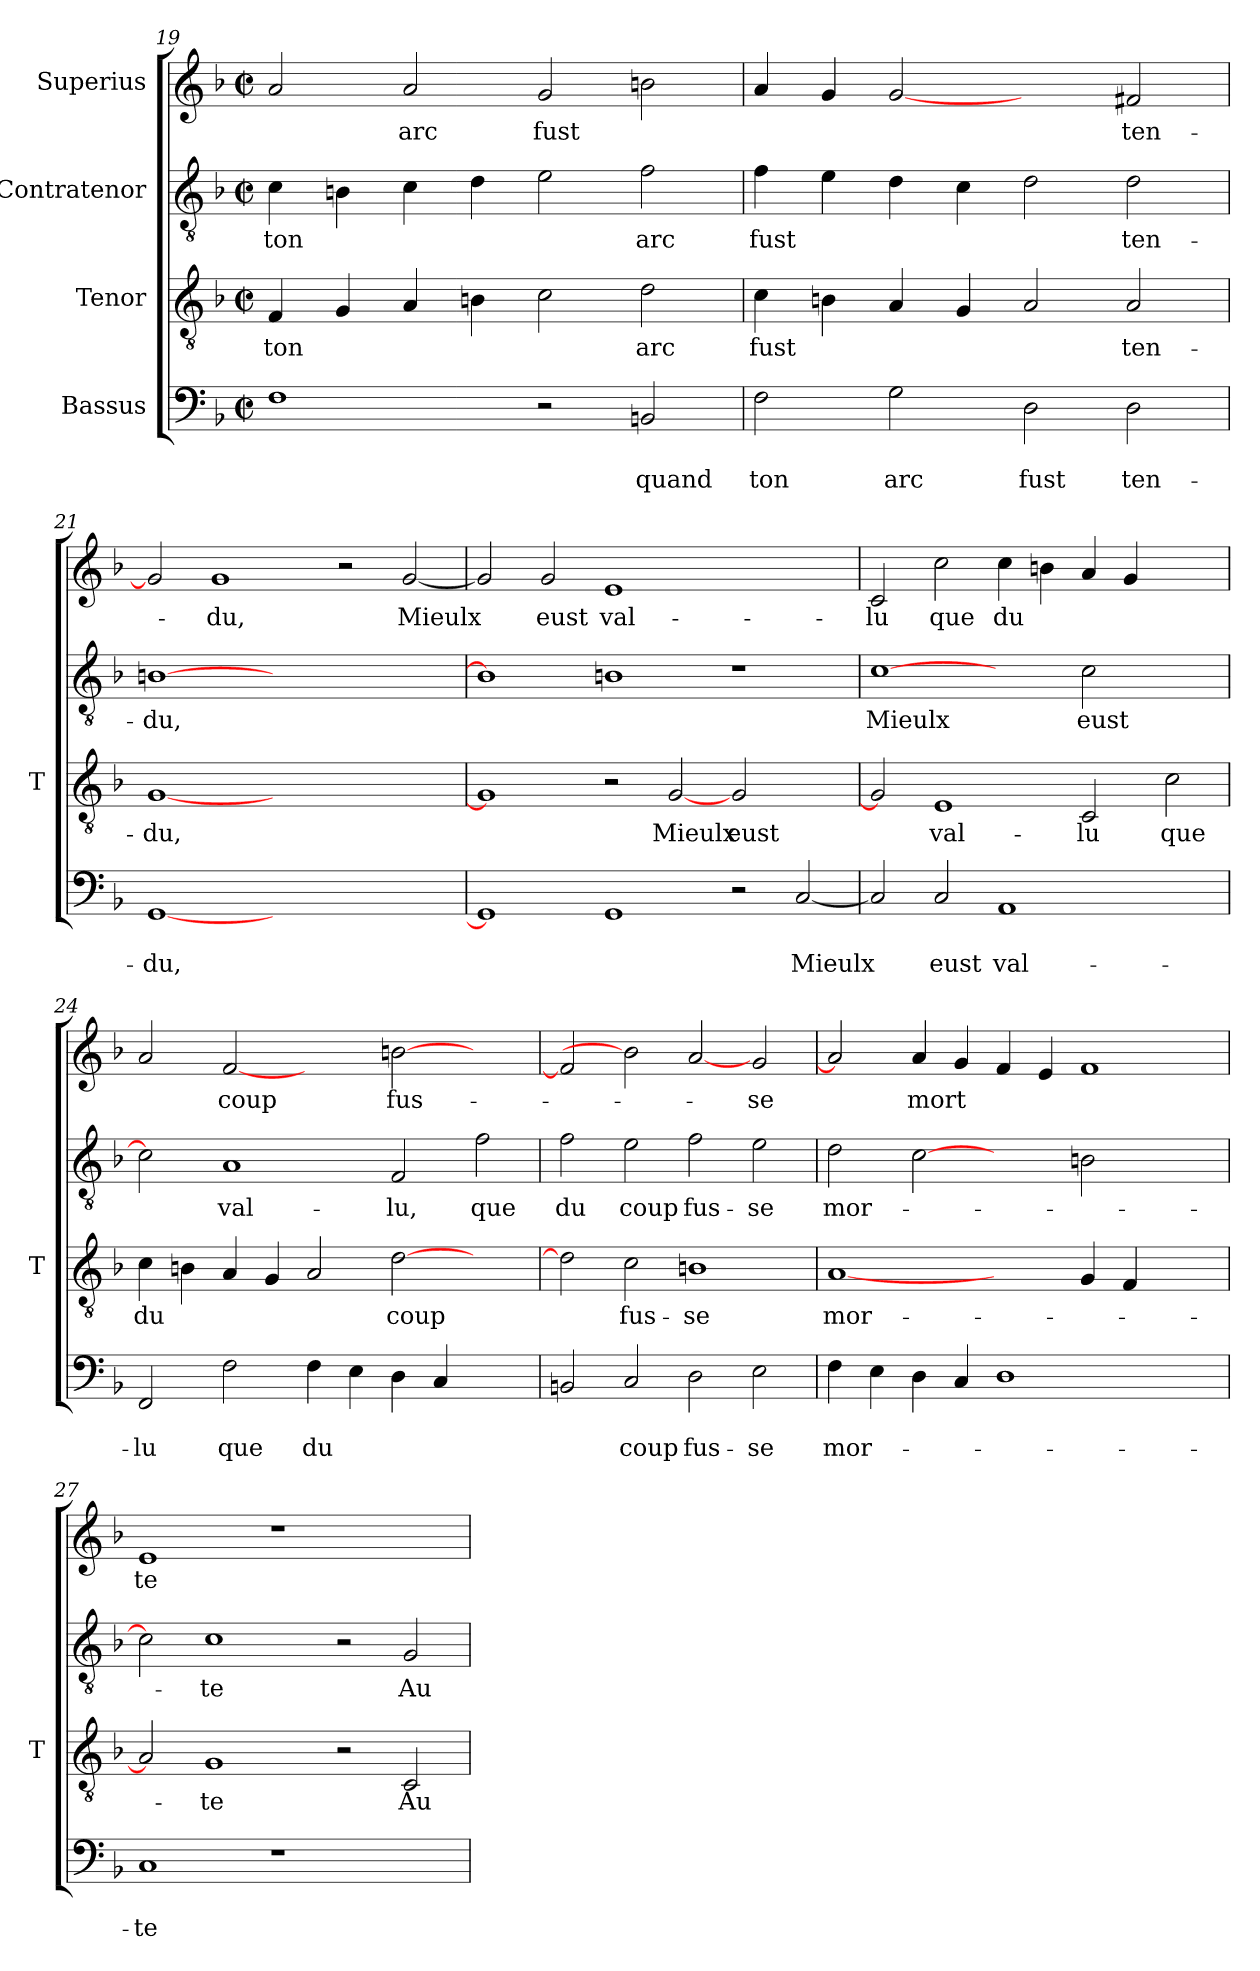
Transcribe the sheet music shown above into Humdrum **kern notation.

**kern	**text	**text	**kern	**text	**kern	**text	**kern	**text
*part4	*part4	*part4	*part3	*part3	*part2	*part2	*part1	*part1
*staff4	*staff4	*staff4	*staff3	*staff3	*staff2	*staff2	*staff1	*staff1
*I"Bassus	*	*	*I"Tenor	*	*I"Contratenor	*	*I"Superius	*
*	*	*	*I'T	*	*	*	*	*
*clefF4	*	*	*clefGv2	*	*clefGv2	*	*clefG2	*
*k[b-]	*	*	*k[b-]	*	*k[b-]	*	*k[b-]	*
*F:	*	*	*F:	*	*F:	*	*F:	*
*M2/2	*	*	*M2/2	*	*M2/2	*	*M2/2	*
*met(c|)	*	*	*met(c|)	*	*met(c|)	*	*met(c|)	*
=19	=19	=19	=19	=19	=19	=19	=19	=19
1F	.	.	4F	-ton	4c	-ton	2a	.
.	.	.	4G	.	4B	.	.	.
.	.	.	4A	.	4c	.	2a	-arc
.	.	.	4Bn	.	4d	.	.	.
2r	.	.	2c	.	2e	.	2g	-fust
2BBn	.	-quand	2d	-arc	2f	-arc	2b	.
=20	=20	=20	=20	=20	=20	=20	=20	=20
2F	.	-ton	4c	-fust	4f	-fust	4a	.
.	.	.	4Bn	.	4e	.	4g	.
2G	.	-arc	4A	.	4d	.	[2g	.
.	.	.	4G	.	4c	.	.	.
2D	.	-fust	2A	.	2d	.	2ryy	.
2D	.	ten-	2A	ten-	2d	ten-	2f#X	ten-
=21	=21	=21	=21	=21	=21	=21	=21	=21
[1GG	.	-du,	[1G	-du,	[1B	-du,	2g]	.
.	.	.	.	.	.	.	1g	-du,
1.ryy	.	.	1.ryy	.	1.ryy	.	.	.
.	.	.	.	.	.	.	2r	.
.	.	.	.	.	.	.	[2g	-Mieulx
=22	=22	=22	=22	=22	=22	=22	=22	=22
1GG]	.	.	1G]	.	1B]	.	2g]	.
.	.	.	.	.	.	.	2g	-eust
1GG	.	.	2r	.	1B	.	1e	val-
.	.	.	[2G	-Mieulx	.	.	.	.
2r	.	.	2G	-eust	1r	.	1ryy	.
[2C	.	-Mieulx	2ryy	.	.	.	.	.
!!LO:LB:g=z
=23	=23	=23	=23	=23	=23	=23	=23	=23
2C]	.	.	2G]	.	[1c	-Mieulx	2c	-lu
2C	.	-eust	1E	val-	.	.	2cc	-que
1AA	.	val-	.	.	2ryy	.	4cc	-du
.	.	.	.	.	.	.	4b	.
.	.	.	2C	-lu	2c	-eust	4a	.
.	.	.	.	.	.	.	4g	.
2ryy	.	.	2c	-que	2ryy	.	2ryy	.
=24	=24	=24	=24	=24	=24	=24	=24	=24
2FF	.	-lu	4c	-du	2c]	.	2a	.
.	.	.	4Bn	.	.	.	.	.
2F	.	-que	4A	.	1A	val-	[2f	-coup
.	.	.	4G	.	.	.	.	.
4F	.	-du	2A	.	.	.	2ryy	.
4E	.	.	.	.	.	.	.	.
4D	.	.	[2d	-coup	2F	-lu,	[2b	fus-
4C	.	.	.	.	.	.	.	.
2ryy	.	.	2ryy	.	2f	-que	2ryy	.
=25	=25	=25	=25	=25	=25	=25	=25	=25
2BBn	.	.	2d]	.	2f	-du	2f]	.
2C	.	-coup	2c	fus-	2e	-coup	2b]	.
2D	.	fus-	1Bn	-se	2f	fus-	[2a	.
2E	.	-se	.	.	2e	-se	2g	-se
=26	=26	=26	=26	=26	=26	=26	=26	=26
4F	.	mor-	[1A	mor-	2d	mor-	2a]	.
4E	.	.	.	.	.	.	.	.
4D	.	.	.	.	[2c	.	4a	-mort
4C	.	.	.	.	.	.	4g	.
1D	.	.	2ryy	.	2ryy	.	4f	.
.	.	.	.	.	.	.	4e	.
.	.	.	4G	.	2Bn	.	1f	.
.	.	.	4F	.	.	.	.	.
2ryy	.	.	2ryy	.	2ryy	.	.	.
=27	=27	=27	=27	=27	=27	=27	=27	=27
1C	.	-te	2A]	.	2c]	.	1e	-te
.	.	.	1G	-te	1c	-te	.	.
1r	.	.	.	.	.	.	1r	.
.	.	.	2r	.	2r	.	.	.
2ryy	.	.	2C	-Au	2G	-Au	2ryy	.
=	=	=	=	=	=	=	=	=
*-	*-	*-	*-	*-	*-	*-	*-	*-
